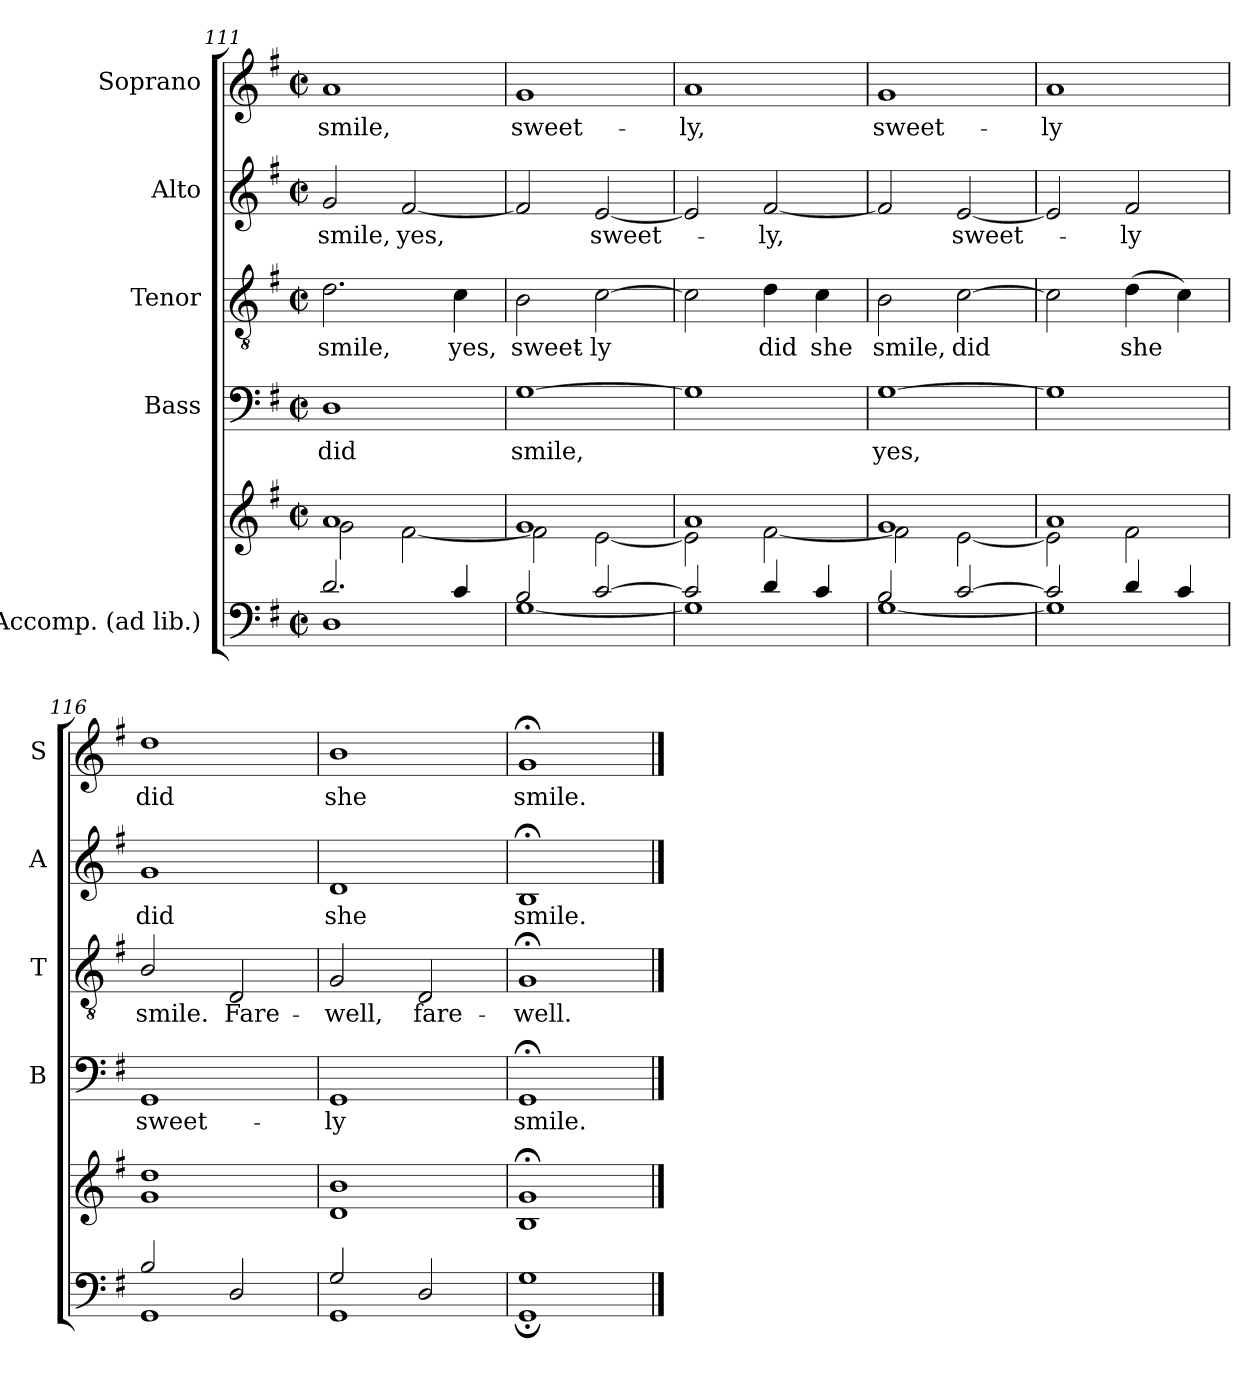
**kern	**kern	**kern	**text	**kern	**text	**kern	**text	**kern	**text
*part5	*part5	*part4	*part4	*part3	*part3	*part2	*part2	*part1	*part1
*staff6	*staff5	*staff4	*staff4	*staff3	*staff3	*staff2	*staff2	*staff1	*staff1
*I"Accomp. (ad lib.)	*	*I"Bass	*	*I"Tenor	*	*I"Alto	*	*I"Soprano	*
*	*	*I'B	*	*I'T	*	*I'A	*	*I'S	*
*clefF4	*clefG2	*clefF4	*	*clefGv2	*	*clefG2	*	*clefG2	*
*k[f#]	*k[f#]	*k[f#]	*	*k[f#]	*	*k[f#]	*	*k[f#]	*
*G:	*G:	*G:	*	*G:	*	*G:	*	*G:	*
*M2/2	*M2/2	*M2/2	*	*M2/2	*	*M2/2	*	*M2/2	*
*met(c|)	*met(c|)	*met(c|)	*	*met(c|)	*	*met(c|)	*	*met(c|)	*
=111	=111	=111	=111	=111	=111	=111	=111	=111	=111
*^	*^	*	*	*	*	*	*	*	*
!	!	!	!	!	!LO:LY:b	!	!LO:LY:b	!	!LO:LY:b	!	!LO:LY:b
2.d/	1D\	1a/	2g\	1D	did	2.d	smile,	2g	smile,	1a	smile,
!	!	!	!	!	!	!	!	!	!LO:LY:b	!	!
.	.	.	[2f#\	.	.	.	.	[2f#	yes,	.	.
!	!	!	!	!	!	!	!LO:LY:b	!	!	!	!
4c/	.	.	.	.	.	4c	yes,	.	.	.	.
=112	=112	=112	=112	=112	=112	=112	=112	=112	=112	=112	=112
!	!	!	!	!	!LO:LY:b	!	!LO:LY:b	!	!	!	!LO:LY:b
2B/	[1G\	1g/	2f#\]	[1G	smile,	2B	sweet-	2f#]	.	1g	sweet-
!	!	!	!	!	!	!	!LO:LY:b	!	!LO:LY:b	!	!
[2c/	.	.	[2e\	.	.	[2c	-ly	[2e	sweet-	.	.
=113	=113	=113	=113	=113	=113	=113	=113	=113	=113	=113	=113
!	!	!	!	!	!	!	!	!	!	!	!LO:LY:b
2c/]	1G\]	1a/	2e\]	1G]	.	2c]	.	2e]	.	1a	-ly,
!	!	!	!	!	!	!	!LO:LY:b	!	!LO:LY:b	!	!
4d/	.	.	[2f#\	.	.	4d	did	[2f#	ly,	.	.
!	!	!	!	!	!	!	!LO:LY:b	!	!	!	!
4c/	.	.	.	.	.	4c	she	.	.	.	.
=114	=114	=114	=114	=114	=114	=114	=114	=114	=114	=114	=114
!	!	!	!	!	!LO:LY:b	!	!LO:LY:b	!	!	!	!LO:LY:b
2B/	[1G\	1g/	2f#\]	[1G	yes,	2B	smile,	2f#]	.	1g	sweet-
!	!	!	!	!	!	!	!LO:LY:b	!	!LO:LY:b	!	!
[2c/	.	.	[2e\	.	.	[2c	did	[2e	sweet-	.	.
=115	=115	=115	=115	=115	=115	=115	=115	=115	=115	=115	=115
!	!	!	!	!	!	!	!	!	!	!	!LO:LY:b
2c/]	1G\]	1a/	2e\]	1G]	.	2c]	.	2e]	.	1a	-ly
!	!	!	!	!	!	!	!LO:LY:b	!	!LO:LY:b	!	!
4d/	.	.	2f#\	.	.	(>4d	she	2f#	ly	.	.
4c/	.	.	.	.	.	4c)	.	.	.	.	.
=116	=116	=116	=116	=116	=116	=116	=116	=116	=116	=116	=116
!	!	!	!	!	!LO:LY:b	!	!LO:LY:b	!	!LO:LY:b	!	!LO:LY:b
2B/	1GG\	1g/ 1dd/	1ryy	1GG	sweet-	2B/	smile.	1g	did	1dd	did
!	!	!	!	!	!	!	!LO:LY:b	!	!	!	!
2D/	.	.	.	.	.	2D	Fare-	.	.	.	.
=117	=117	=117	=117	=117	=117	=117	=117	=117	=117	=117	=117
!	!	!	!	!	!LO:LY:b	!	!LO:LY:b	!	!LO:LY:b	!	!LO:LY:b
2G/	1GG\	1d/ 1b/	1ryy	1GG	-ly	2G	-well,	1d	she	1b	she
!	!	!	!	!	!	!	!LO:LY:b	!	!	!	!
2D/	.	.	.	.	.	2D	fare-	.	.	.	.
=118	=118	=118	=118	=118	=118	=118	=118	=118	=118	=118	=118
!	!	!	!	!	!LO:LY:b	!	!LO:LY:b	!	!LO:LY:b	!	!LO:LY:b
1ryy	1GG\;< 1G\;<	1B/;< 1g/;<	1ryy	1GG;<	smile.	1G;<	-well.	1B;<	smile.	1g;<	smile.
*v	*v	*	*	*	*	*	*	*	*	*	*
*	*v	*v	*	*	*	*	*	*	*	*
==	==	==	==	==	==	==	==	==	==
*-	*-	*-	*-	*-	*-	*-	*-	*-	*-
